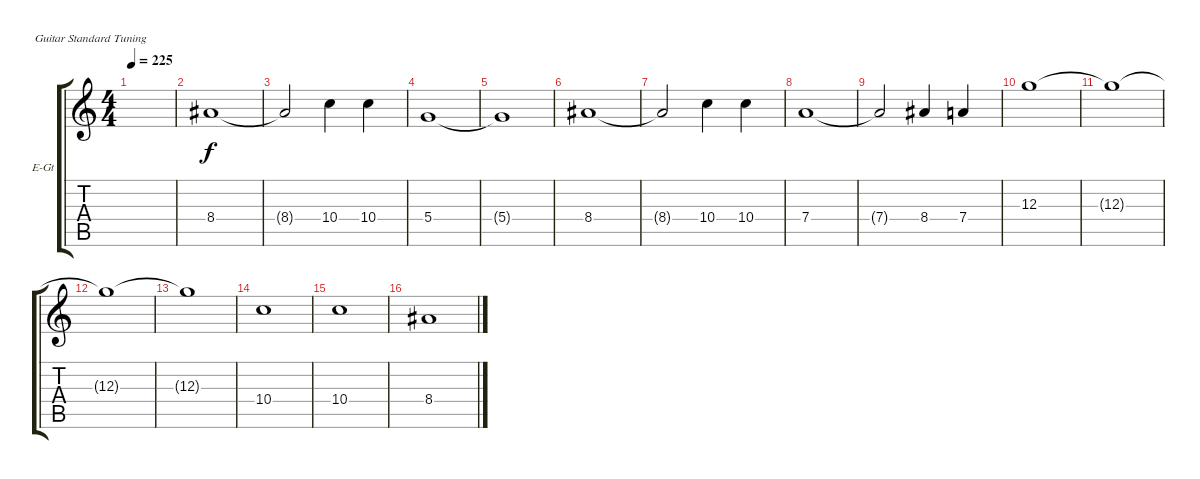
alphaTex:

\defaultSystemsLayout 4
\bracketExtendMode groupsimilarinstruments
\firstSystemTrackNameOrientation horizontal
\otherSystemsTrackNameOrientation horizontal
\track ("Electric Guitar" "E-Gt") {instrument overdrivenguitar}
\staff {score tabs}
\tuning (E4 B3 G3 D3 A2 E2)
\ts (4 4)
\tempo 225
\clef g2
\ks c
|
8.4.1 |
8.4{t}.2 10.4.4 10.4.4 |
5.4.1 |
5.4{t}.1 |
8.4.1 |
8.4{t}.2 10.4.4 10.4.4 |
7.4.1 |
7.4{t}.2 8.4.4 7.4.4 |
12.3.1 |
12.3{t}.1 |
12.3{t}.1 |
12.3{t}.1 |
10.4.1 |
10.4.1 |
8.4.1
